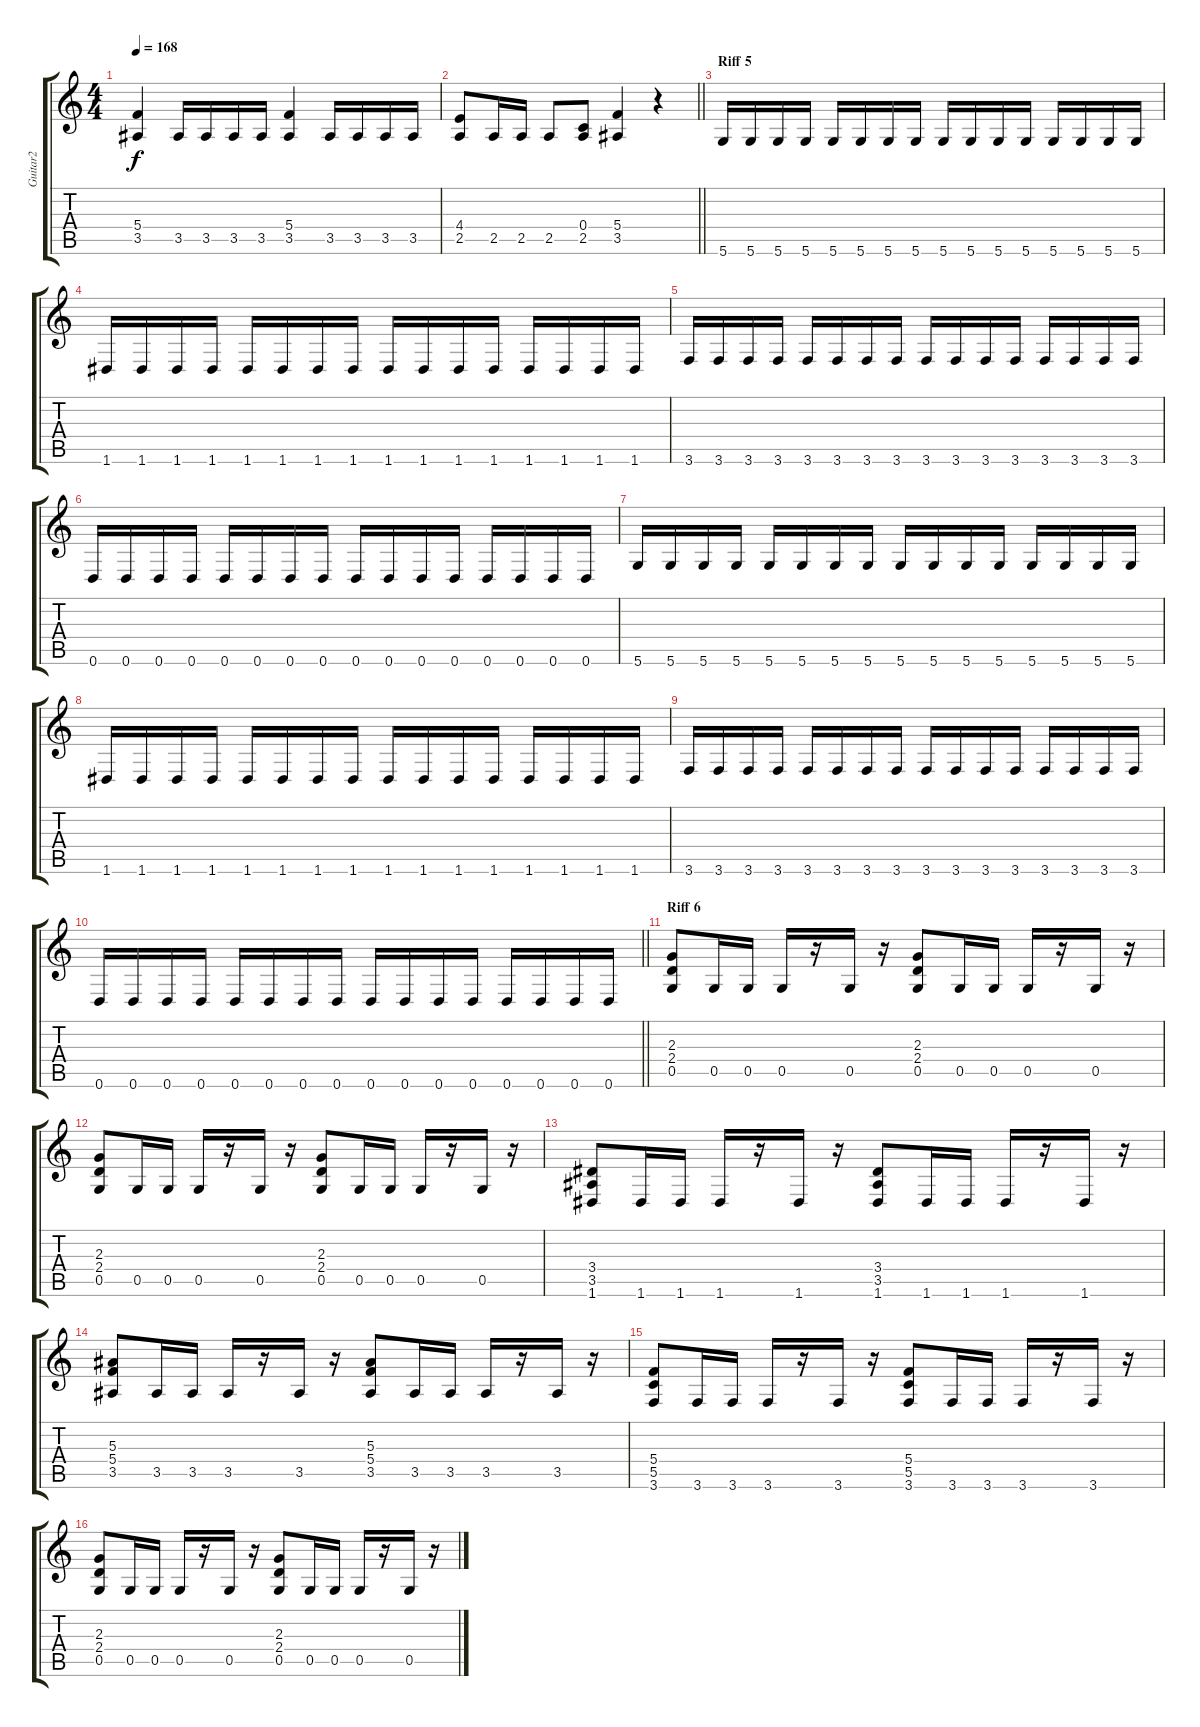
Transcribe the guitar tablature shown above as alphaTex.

\track ("Guitar2" "Guitar2") {instrument distortionguitar}
\staff {score tabs}
\tuning (D4 A3 F3 C3 G2 D2) {hide}
\ts (4 4)
\tempo 168
\clef g2
\ks c
(5.4 3.5).4{dy f} 3.5.16 3.5.16 3.5.16 3.5.16 (5.4 3.5).4 3.5.16 3.5.16 3.5.16 3.5.16 |
\barLineRight lightlight
(4.4 2.5).8 2.5.16 2.5.16 2.5.8 (0.4 2.5).8 (5.4 3.5).4 r.4 |
\section ("" "Riff 5")
5.6.16 5.6.16 5.6.16 5.6.16 5.6.16 5.6.16 5.6.16 5.6.16 5.6.16 5.6.16 5.6.16 5.6.16 5.6.16 5.6.16 5.6.16 5.6.16 |
1.6.16 1.6.16 1.6.16 1.6.16 1.6.16 1.6.16 1.6.16 1.6.16 1.6.16 1.6.16 1.6.16 1.6.16 1.6.16 1.6.16 1.6.16 1.6.16 |
3.6.16 3.6.16 3.6.16 3.6.16 3.6.16 3.6.16 3.6.16 3.6.16 3.6.16 3.6.16 3.6.16 3.6.16 3.6.16 3.6.16 3.6.16 3.6.16 |
0.6.16 0.6.16 0.6.16 0.6.16 0.6.16 0.6.16 0.6.16 0.6.16 0.6.16 0.6.16 0.6.16 0.6.16 0.6.16 0.6.16 0.6.16 0.6.16 |
5.6.16 5.6.16 5.6.16 5.6.16 5.6.16 5.6.16 5.6.16 5.6.16 5.6.16 5.6.16 5.6.16 5.6.16 5.6.16 5.6.16 5.6.16 5.6.16 |
1.6.16 1.6.16 1.6.16 1.6.16 1.6.16 1.6.16 1.6.16 1.6.16 1.6.16 1.6.16 1.6.16 1.6.16 1.6.16 1.6.16 1.6.16 1.6.16 |
3.6.16 3.6.16 3.6.16 3.6.16 3.6.16 3.6.16 3.6.16 3.6.16 3.6.16 3.6.16 3.6.16 3.6.16 3.6.16 3.6.16 3.6.16 3.6.16 |
\barLineRight lightlight
0.6.16 0.6.16 0.6.16 0.6.16 0.6.16 0.6.16 0.6.16 0.6.16 0.6.16 0.6.16 0.6.16 0.6.16 0.6.16 0.6.16 0.6.16 0.6.16 |
\section ("" "Riff 6")
(2.3 2.4 0.5).8 0.5.16 0.5.16 0.5.16 r.16 0.5.16 r.16 (2.3 2.4 0.5).8 0.5.16 0.5.16 0.5.16 r.16 0.5.16 r.16 |
(2.3 2.4 0.5).8 0.5.16 0.5.16 0.5.16 r.16 0.5.16 r.16 (2.3 2.4 0.5).8 0.5.16 0.5.16 0.5.16 r.16 0.5.16 r.16 |
(3.4 3.5 1.6).8 1.6.16 1.6.16 1.6.16 r.16 1.6.16 r.16 (3.4 3.5 1.6).8 1.6.16 1.6.16 1.6.16 r.16 1.6.16 r.16 |
(5.3 5.4 3.5).8 3.5.16 3.5.16 3.5.16 r.16 3.5.16 r.16 (5.3 5.4 3.5).8 3.5.16 3.5.16 3.5.16 r.16 3.5.16 r.16 |
(5.4 5.5 3.6).8 3.6.16 3.6.16 3.6.16 r.16 3.6.16 r.16 (5.4 5.5 3.6).8 3.6.16 3.6.16 3.6.16 r.16 3.6.16 r.16 |
(2.3 2.4 0.5).8 0.5.16 0.5.16 0.5.16 r.16 0.5.16 r.16 (2.3 2.4 0.5).8 0.5.16 0.5.16 0.5.16 r.16 0.5.16 r.16
